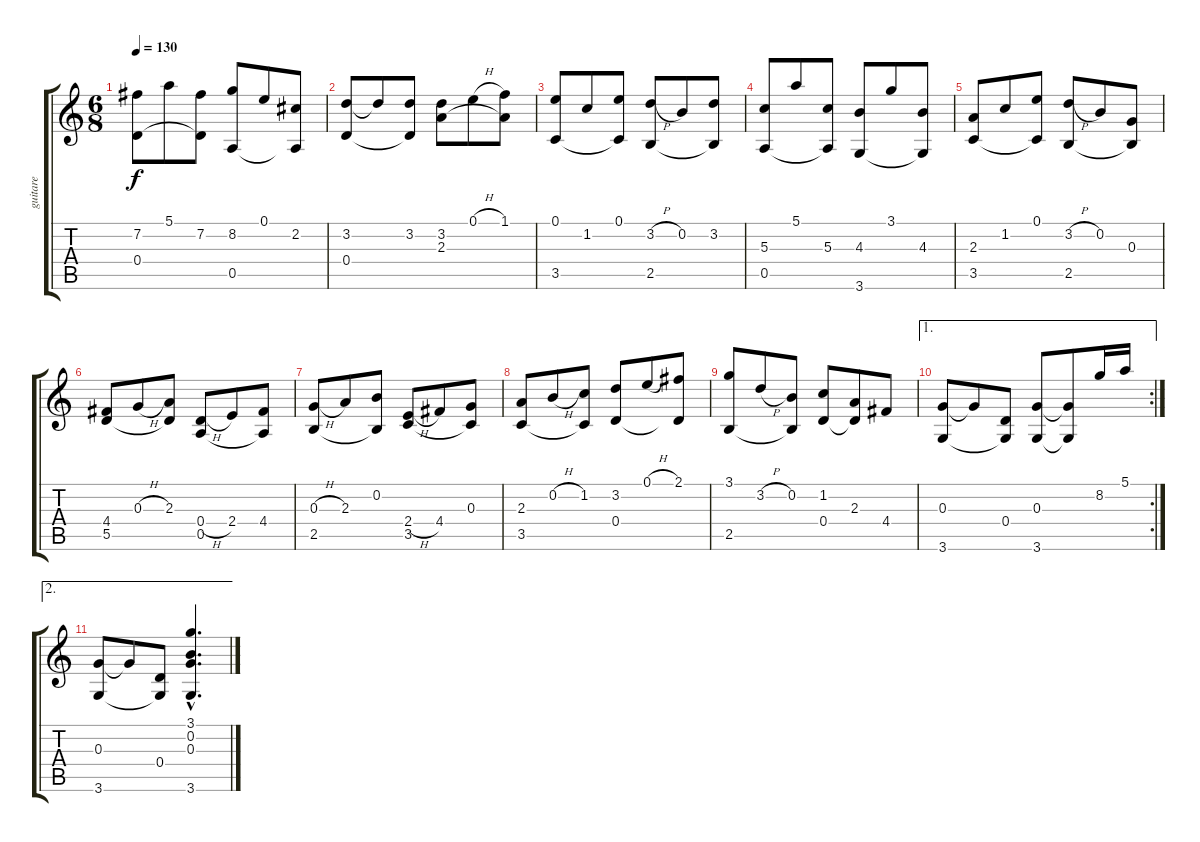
\track ("guitare" "guitare") {instrument acousticguitarsteel}
\staff {score tabs}
\tuning (E4 B3 G3 D3 A2 E2) {hide}
\ts (6 8)
\tempo 130
\clef g2
\ks c
(7.2 0.4).8{dy f} 5.1.8 (7.2 0.4{t}).8 (8.2 0.5).8 0.1.8 (2.2 0.5{t}).8 |
(3.2 0.4).8 3.2{t}.8 (3.2 0.4{t}).8 (3.2 2.3).8 0.1{h}.8 (1.1 2.3{t}).8 |
(0.1 3.5).8 1.2.8 (0.1 3.5{t}).8 (3.2{h} 2.5).8 0.2.8 (3.2 2.5{t}).8 |
(5.3 0.5).8 5.1.8 (5.3 0.5{t}).8 (4.3 3.6).8 3.1.8 (4.3 3.6{t}).8 |
(2.3 3.5).8 1.2.8 (0.1 3.5{t}).8 (3.2{h} 2.5).8 0.2.8 (0.3 2.5{t}).8 |
(4.4 5.5).8 0.3{h}.8 (2.3 5.5{t}).8 (0.4{h} 0.5).8 2.4.8 (4.4 0.5{t}).8 |
(0.3{h} 2.5).8 2.3.8 (0.2 2.5{t}).8 (2.4{h} 3.5).8 4.4.8 (0.3 3.5{t}).8 |
(2.3 3.5).8 0.2{h}.8 (1.2 3.5{t}).8 (3.2 0.4).8 0.1{h}.8 (2.1 0.4{t}).8 |
(3.1 2.5).8 3.2{h}.8 (0.2 2.5{t}).8 (1.2 0.4).8 (2.3 0.4{t}).8 4.4.8 |
\ae 1
\rc 2
(0.3 3.6).8 0.3{t}.8 (0.4 3.6{t}).8 (0.3 3.6).8 (0.3{t} 3.6{t}).8 8.2.16 5.1.16 |
\ae 2
(0.3 3.6).8 0.3{t}.8 (0.4 3.6{t}).8 (3.1{hac} 0.2{hac} 0.3{hac} 3.6{hac}).4{d}
